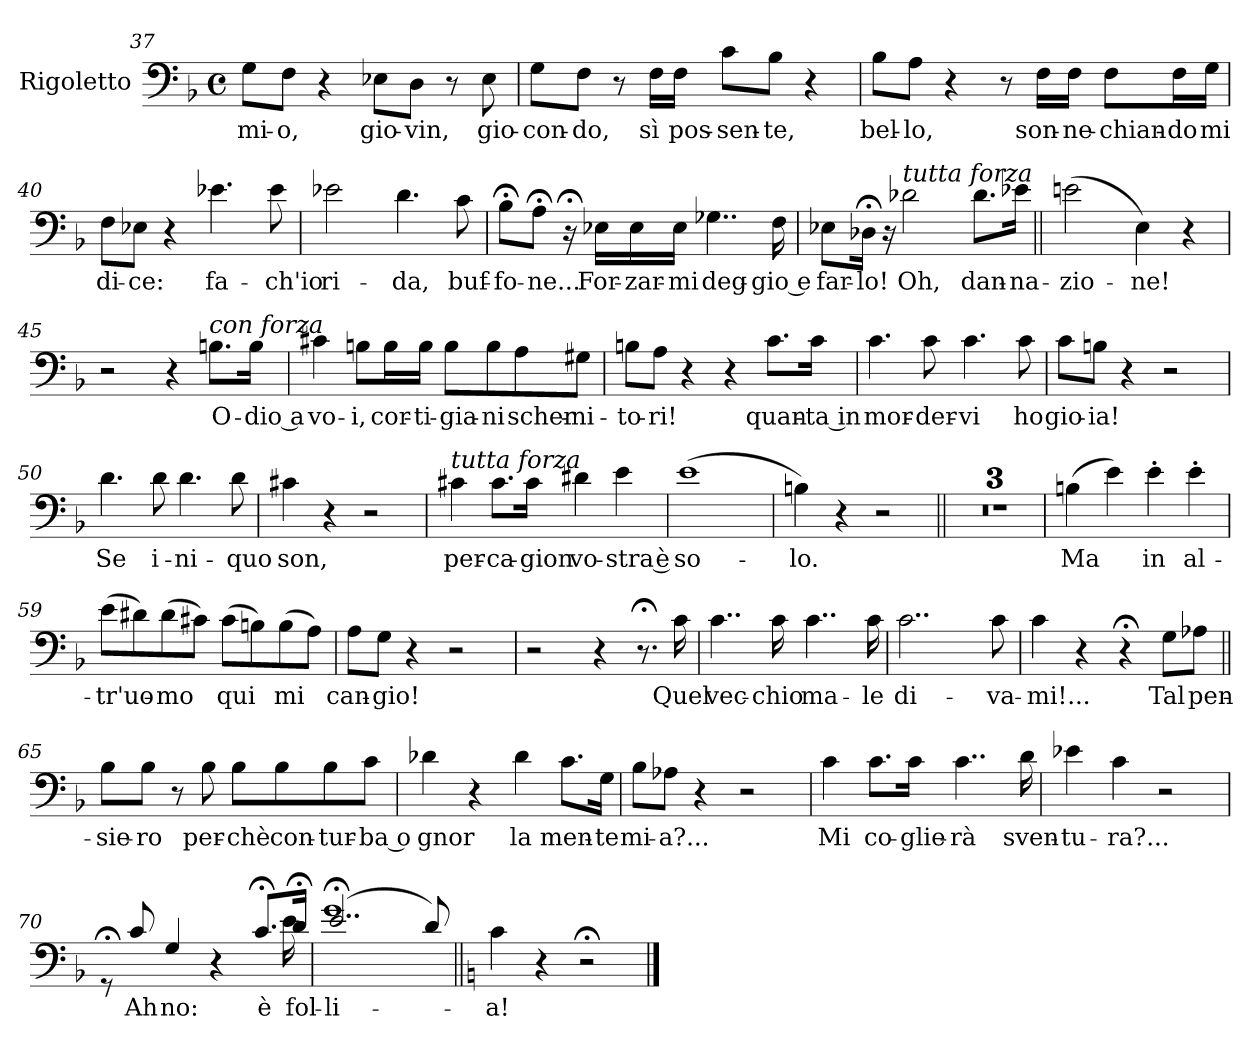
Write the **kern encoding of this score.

**kern	**text
*part1	*part1
*staff1	*staff1
*I"Rigoletto	*
*I'R.	*
*clefF4	*
*k[b-]	*
*M4/4	*
*met(c)	*
=37	=37
8G\L	mi-
8F\J	-o,
4r	.
8E-X\L	gio-
8D\J	-vin,
8r	.
8E-\	gio-
=38	=38
8G\L	-con-
8F\J	-do,
8r	.
16F\LL	sì
16F\JJ	pos-
8c\L	-sen-
8B-\J	-te,
4r	.
!!LO:PB:g=z
=39	=39
8B-\L	bel-
8A\J	-lo,
4r	.
8r	.
16F\LL	son-
16F\JJ	-ne-
8F\L	-chian-
16F\L	-do
16G\JJ	mi
=40	=40
8F\L	di-
8E-X\J	-ce:
4r	.
4.e-X\	fa-
8e-\	-ch'io
=41	=41
2e-X\	ri-
4.d\	-da,
8c\	buf-
=42	=42
8B-;<\L	-fo-
8A;<\J	-ne...
16r;<	.
16E-X\LL	For-
16E-\	-zar-
16E-\JJ	-mi
4..G-X\	deg-
16F\	gio e
!!LO:PB:g=z
=43	=43
8E-X\L	far-
16D-X;<\Jk	-lo!
16r	.
!LO:TX:a:i:t=tutta forza	!
2d-X\	Oh,
8.d-\L	dan-
16e-X\Jk	-na-
=44||	=44||
(2en\	-zio-
4E\)	-ne!
4r	.
=45	=45
2r	.
4r	.
!LO:TX:a:i:t=con forza	!
8.Bn\L	O-
16B\Jk	dio a
!!LO:PB:g=z
=46	=46
4c#X\	vo-
8Bn\L	-i,
16B\L	cor-
16B\JJ	-ti-
8B\L	-gia-
8B\	-ni
8A\	scher-
8G#X\J	-ni-
=47	=47
8Bn\L	-to-
8A\J	-ri!
4r	.
4r	.
8.c\L	quan-
16c\Jk	ta in
=48	=48
4.c\	mor-
8c\	-der-
4.c\	-vi
8c\	ho
=49	=49
8c\L	gio-
8Bn\J	-ia!
4r	.
2r	.
=50	=50
4.d\	Se
8d\	i-
4.d\	-ni-
8d\	-quo
!!LO:PB:g=z
=51	=51
4c#X\	son,
4r	.
2r	.
=52	=52
!LO:TX:a:i:t=tutta forza	!
4c#X\	per-
8.c#\L	-ca-
16c#\Jk	-gion
4d#X\	vo-
4e\	stra è
=53	=53
(1e	so-
=54	=54
4Bn\)	-lo.
4r	.
2r	.
=55||	=55||
1r	.
=56	=56
1r	.
=57	=57
1r	.
=58	=58
(4Bn\	Ma
4e\)	.
4e'\	in
4e'\	al-
!!LO:PB:g=z
=59	=59
(8e\L	-tr'uo-
8d#X\)	.
(8d#\	-mo
8c#X\J)	.
(8c#\L	qui
8Bn\)	.
(8B\	mi
8A\J)	.
=60	=60
8A\L	can-
8G\J	-gio!
4r	.
2r	.
=61	=61
2r	.
4r	.
8.r;<	.
16c\	Quel
=62	=62
4..c\	vec-
16c\	-chio
4..c\	ma-
16c\	-le
=63	=63
2..c\	di-
8c\	-va-
=64	=64
4c\	-mi!...
4r	.
4r;<	.
8G\L	Tal
8A-X\J	pen-
!!LO:PB:g=z
=65||	=65||
8B-\L	-sie-
8B-\J	-ro
8r	.
8B-\	per-
8B-\L	-chè
8B-\	con-
8B-\	-tur-
8c\J	ba o
=66	=66
4d-X\	-gnor
4r	.
4d-\	la
8.c\L	men-
16G\Jk	-te
=67	=67
8B-\L	mi-
8A-X\J	-a?...
4r	.
2r	.
=68	=68
4c\	Mi
8.c\L	co-
16c\Jk	-glie-
4..c\	-rà
16d\	sven-
!!LO:PB:g=z
=69	=69
4e-X\	-tu-
4c\	-ra?...
2r	.
=70	=70
*^	*
8r;<GG	2ryy	.
8c/	.	Ah
4G/	.	no:
4r	4ryy	.
8.c;</L	8.ryy	è
16d;</Jk	16e!	fol-
=71	=71	=71
(2..e;</	1g!	-li-
8d/)	.	.
*v	*v	*
=72||	=72||
*k[]	*
4c\	-a!
4r	.
2r;<	.
==	==
*-	*-
